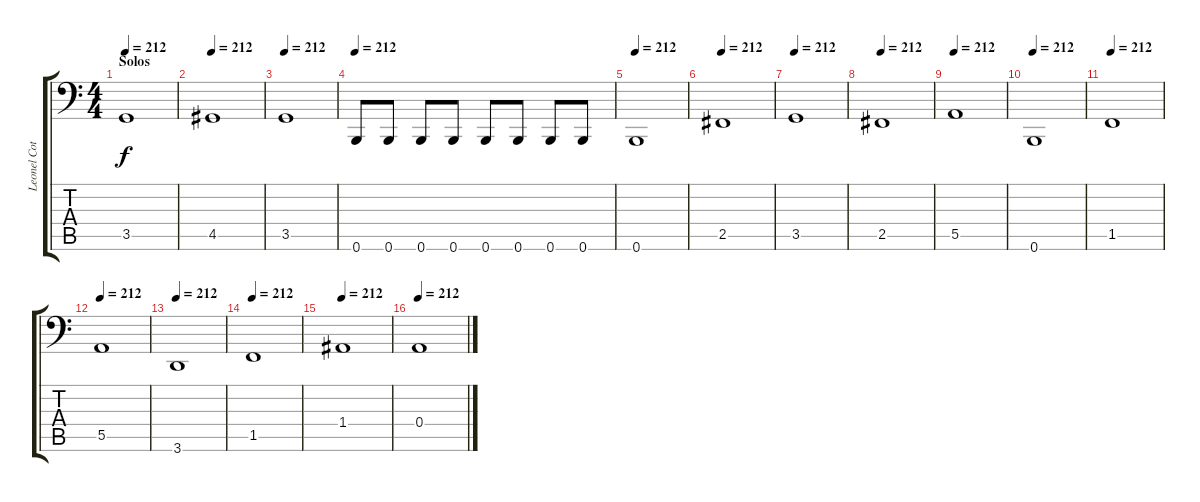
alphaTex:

\track ("Leonel Cota" "Leonel Cot") {instrument electricbasspick}
\staff {score tabs}
\tuning (C3 G2 D2 A1 E1 B0) {hide}
\ts (4 4)
\section ("" "Solos")
\tempo 212
\clef f4
\ks c
3.5.1{dy f} |
\tempo 212
4.5.1 |
\tempo 212
3.5.1 |
\tempo 212
0.6.8{instrument slapbass2} 0.6.8 0.6.8 0.6.8 0.6.8 0.6.8 0.6.8 0.6.8 |
\tempo 212
0.6.1{instrument electricbasspick} |
\tempo 212
2.5.1 |
\tempo 212
3.5.1 |
\tempo 212
2.5.1 |
\tempo 212
5.5.1 |
\tempo 212
0.6.1 |
\tempo 212
1.5.1 |
\tempo 212
5.5.1 |
\tempo 212
3.6.1 |
\tempo 212
1.5.1 |
\tempo 212
1.4.1 |
\tempo 212
0.4.1
